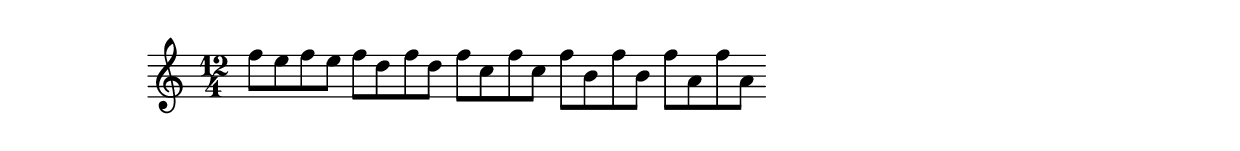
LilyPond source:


\version "2.2.0"
\header {
	texidoc = "For juxtaposed chords with the same direction, a
slight optical correction is used. It is constant, and works only if
two chords have no common head-positions range."
}

\score { \notes \relative c'' {
\stemDown
\time 12/4
  f8[
      e f e]  f[ d f d]  f[ c f c]  f[ b, f' b,]  f'[ a, f' a,]
}
\paper { raggedright = ##t}
}

